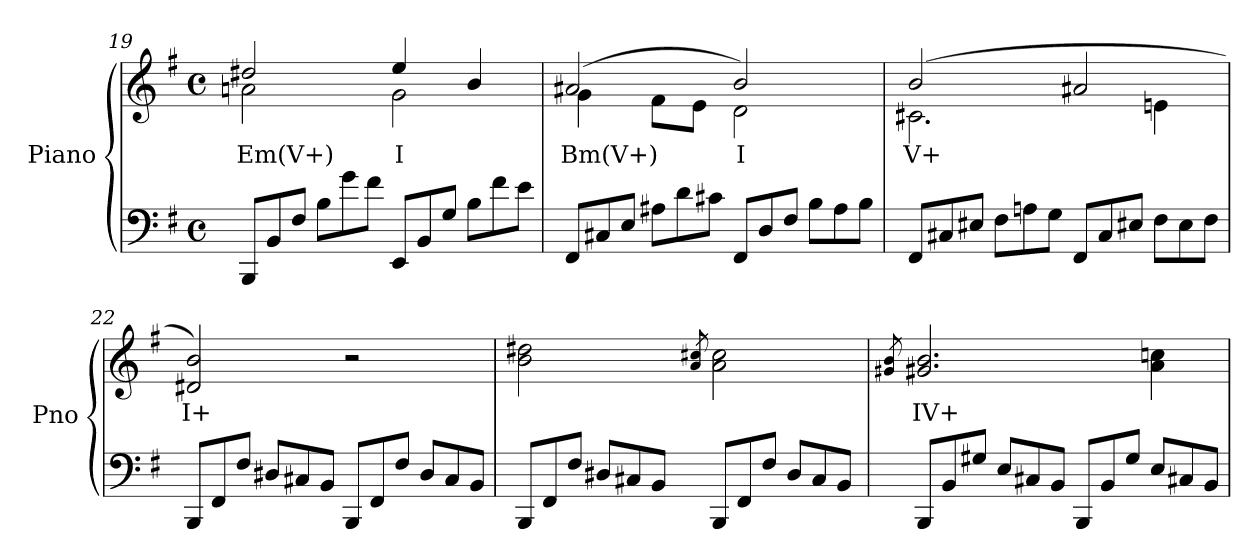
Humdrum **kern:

**kern	**kern	**text
*part1	*part1	*part1
*staff2	*staff1	*staff1
*I"Piano	*	*
*I'Pno	*	*
!!LO:LB:g=z
*clefF4	*clefG2	*
*k[f#]	*k[f#]	*
*M4/4	*M4/4	*
*met(c)	*met(c)	*
*Xtuplet	*	*
=19	=19	=19
*	*^	*
!	!	!	!LO:LY:b
12BBB/L	2dd#X/	2an\	Em(V+)
12BB/	.	.	.
12F#/J	.	.	.
12B\L	.	.	.
12g\	.	.	.
12f#\J	.	.	.
!	!	!	!LO:LY:b
12EE/L	4ee/	2g\	I
12BB/	.	.	.
12G/J	.	.	.
12B\L	4b/	.	.
12f#\	.	.	.
12e\J	.	.	.
=20	=20	=20	=20
!	!	!	!LO:LY:b
12FF#/L	(>2a#X/	4g\	Bm(V+)
12C#X/	.	.	.
12E/J	.	.	.
12A#X\L	.	8f#\L	.
12d\	.	.	.
.	.	8e\J	.
12c#X\J	.	.	.
!	!	!	!LO:LY:b
12FF#/L	2b/)	2d\	I
12D/	.	.	.
12F#/J	.	.	.
12B\L	.	.	.
12A#\	.	.	.
12B\J	.	.	.
=21	=21	=21	=21
!	!	!	!LO:LY:b
12FF#/L	(>2b/	2.c#X\	V+
12C#X/	.	.	.
12E#X/J	.	.	.
12F#\L	.	.	.
12An\	.	.	.
12G\J	.	.	.
12FF#/L	2a#X/	.	.
12C#/	.	.	.
12E#X/J	.	.	.
12F#\L	.	4en\	.
12E#\	.	.	.
12F#\J	.	.	.
*	*v	*v	*
!!LO:LB:g=z
=22	=22	=22
!	!	!LO:LY:b
12BBB/L	2d#X/ 2b/)	I+
12FF#/	.	.
12F#/J	.	.
12D#X/L	.	.
12C#X/	.	.
12BB/J	.	.
12BBB/L	2r	.
12FF#/	.	.
12F#/J	.	.
12D#/L	.	.
12C#/	.	.
12BB/J	.	.
=23	=23	=23
*	*^	*
12BBB/L	2b\ 2dd#X\	4..ryy	.
12FF#/	.	.	.
12F#/J	.	.	.
12D#X/L	.	.	.
12C#X/	.	.	.
12BB/J	.	.	.
.	.	16ayy 16cc#Xyy	.
.	8qa/ 8qcc#X/	.	.
12BBB/L	2a\ 2cc#\	4..ryy	.
12FF#/	.	.	.
12F#/J	.	.	.
12D#/L	.	.	.
12C#/	.	.	.
12BB/J	.	.	.
.	.	16g#Xyy 16byy	.
*	*v	*v	*
=24	=24	=24
.	8qg#X/ 8qb/	.
!	!	!LO:LY:b
12BBB/L	2.g#/ 2.b/	IV+
12BB/	.	.
12G#X/J	.	.
12E/L	.	.
12C#X/	.	.
12BB/J	.	.
12BBB/L	.	.
12BB/	.	.
12G#/J	.	.
12E/L	4a\ 4ccn\	.
12C#X/	.	.
12BB/J	.	.
=	=	=
*-	*-	*-
